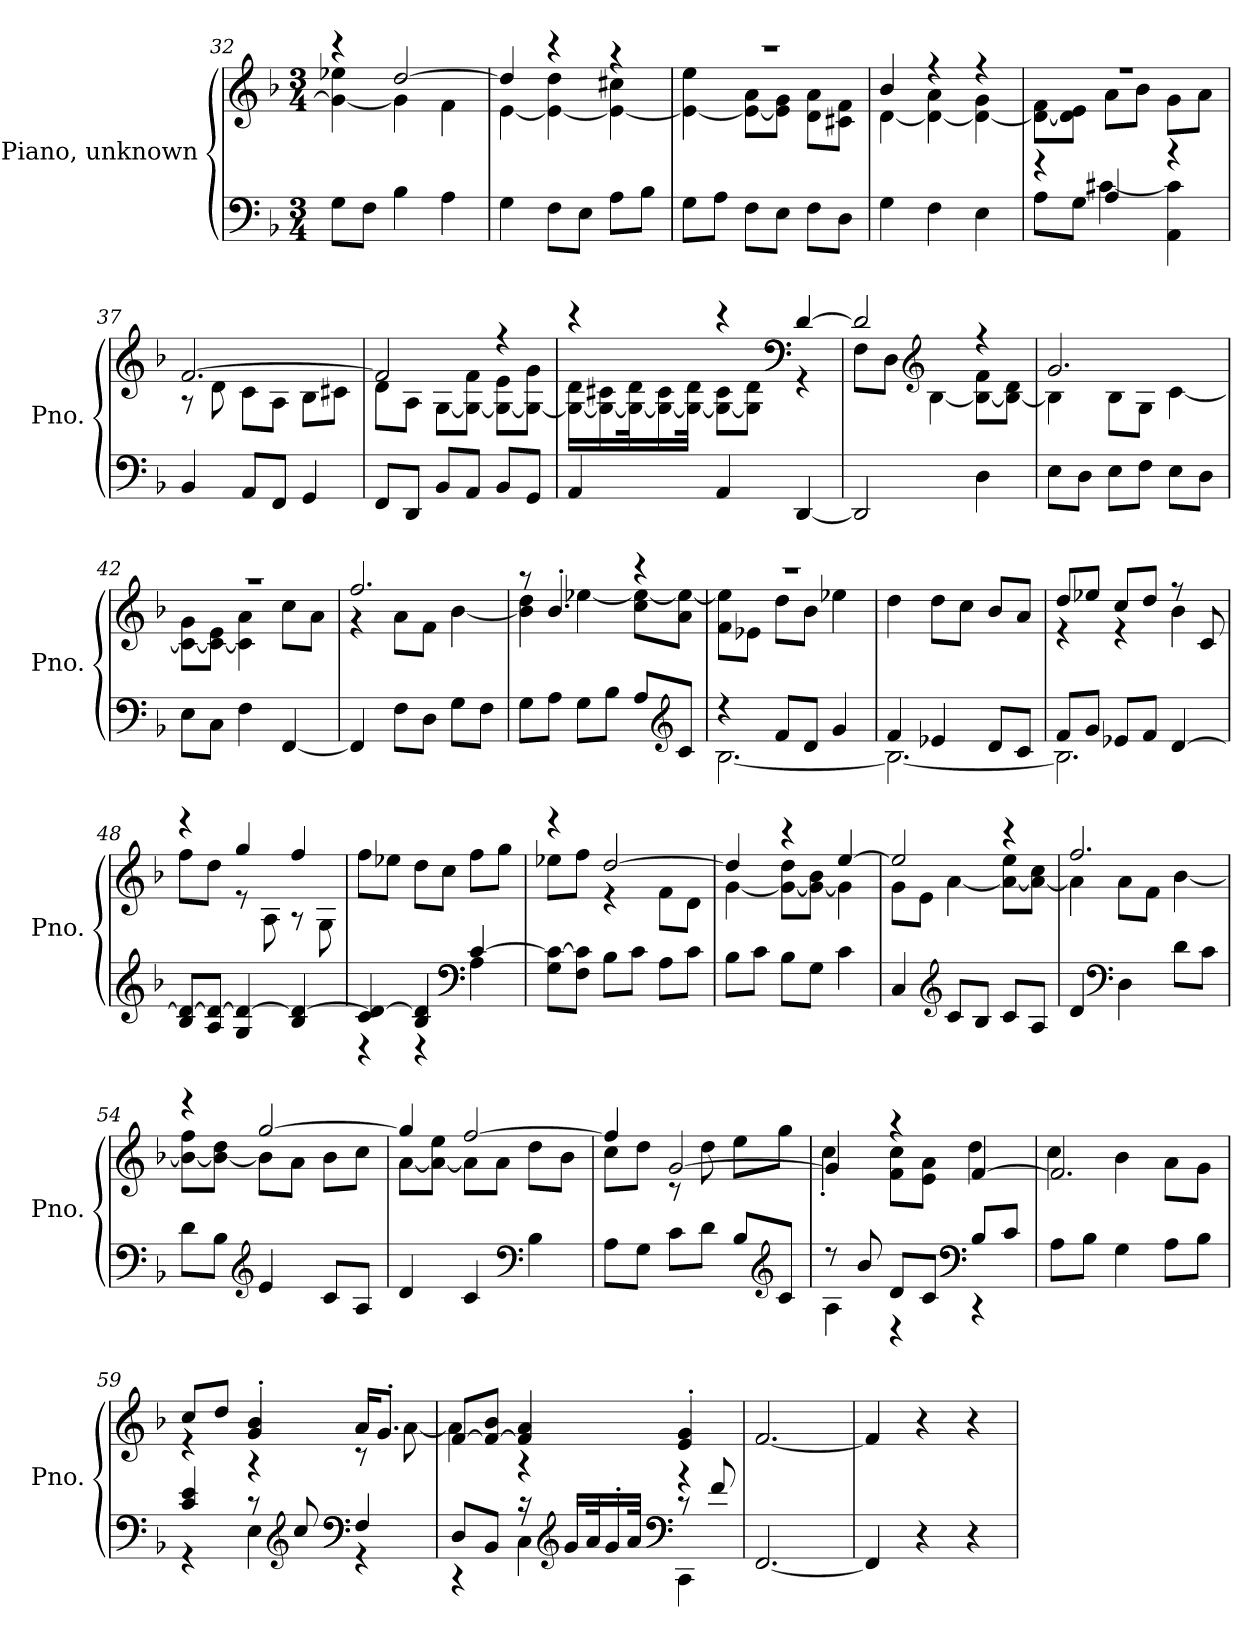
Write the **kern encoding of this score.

**kern	**kern
*part1	*part1
*staff2	*staff1
*I"Piano, unknown	*
*I'Pno.	*
*clefF4	*clefG2
*k[b-]	*k[b-]
*M3/4	*M3/4
=32	=32
*	*^
8G\L	4r	4g\_ 4ee-X\
8F\J	.	.
4B-\	[2dd/	4g\]
4A\	.	4f\
!!LO:PB:g=z	!!
=33	=33	=33
4G\	4dd/]	[4e\
8F\L	4r	4e\_ 4dd\
8E\J	.	.
8A\L	4r	4e\_ 4cc#X\
8B-\J	.	.
=34	=34	=34
8G\L	2.r	4e\_ 4ee\
8A\J	.	.
8F\L	.	8e\_ 8a\L
8E\J	.	8e\] 8g\J
8F\L	.	8d\ 8a\L
8D\J	.	8c#X\ 8f\J
=35	=35	=35
4G\	4b-/	[4d\
4F\	4r	4d\_ 4a\
4E\	4r	4d\_ 4g\
=36	=36	=36
*^	*	*
4r	8A\L	2.r	8d\_ 8f\L
.	8G\J	.	8d\] 8e\J
4A/	[4c#X\	.	8a\L
.	.	.	8b-\J
4r	4AA\ 4c#\]	.	8g\L
.	.	.	8a\J
*v	*v	*	*
=37	=37	=37
4BB-/	[2.f/	8r
.	.	8d\
8AA/L	.	8c\L
8FF/J	.	8A\J
4GG/	.	8B-\L
.	.	8c#X\J
!!LO:LB:g=z	!!
=38	=38	=38
8FF/L	2f/]	8d\L
8DD/J	.	8A\J
8BB-/L	.	[8G\L
8AA/J	.	8G\_ 8f\J
8BB-/L	4r	8G\_ 8e\L
8GG/J	.	8G\_ 8g\J
=39	=39	=39
4AA/	4r	16G\_ 16d\LL
.	.	16G\_ 16c#X\
.	.	32G\_ 32d\K
.	.	16G\_ 16c#\
.	.	32G\_ 32d\JJk
4AA/	4r	8G\_ 8c#\L
.	.	8G\] 8d\J
*	*clefF4	*
[4DD/	[4d/	4r
=40	=40	=40
2DD/]	2d/]	8F\L
.	.	8D\J
*	*clefG2	*
.	.	[4B-\
4D\	4r	8B-\_ 8f\L
.	.	8B-\_ 8d\J
=41	=41	=41
8E\L	2.g/	4B-\]
8D\J	.	.
8E\L	.	8B-\L
8F\J	.	8G\J
8E\L	.	[4c\
8D\J	.	.
!!LO:LB:g=z	!!
=42	=42	=42
8E\L	2.r	8c\_ 8g\L
8C\J	.	8c\_ 8e\J
4F\	.	4c\] 4a\
[4FF/	.	8cc\L
.	.	8a\J
=43	=43	=43
4FF/]	2.ff/	4r
8F\L	.	8a\L
8D\J	.	8f\J
8G\L	.	[4b-\
8F\J	.	.
=44	=44	=44
8G\L	8r	4b-\] 4dd\
8A\J	4.b-'/	.
8G\L	.	[4ee-X\
8B-\J	.	.
8A/L	4r	8cc\ 8ee-\_L
*clefG2	*	*
8c/J	.	8a\ 8ee-\_J
=45	=45	=45
*^	*	*
4r	[2.B-\	2.r	8f\ 8ee-\]L
.	.	.	8e-X\J
8f/L	.	.	8dd\L
8d/J	.	.	8b-\J
4g/	.	.	4ee-X\
*	*	*v	*v
=46	=46	=46
4f/	2.B-\_	4dd\
4e-X/	.	8dd\L
.	.	8cc\J
8d/L	.	8b-/L
8c/J	.	8a/J
!!LO:LB:g=z
=47	=47	=47
*	*	*^
8f/L	2.B-\]	8dd/L	4r
8g/J	.	8ee-X/J	.
8e-X/L	.	8cc/L	4r
8f/J	.	8dd/J	.
[4d/	.	8r	4b-\
.	.	8c/	.
*v	*v	*	*
=48	=48	=48
8B-/ 8d/_L	4r	8ff\L
8A/ 8d/_J	.	8dd\J
4G/ 4d/_	4gg/	8r
.	.	8A\
4B-/ 4d/_	4ff/	8r
.	.	8G\
*	*v	*v
=49	=49
*^	*
4c/ 4d/_	4r	8ff\L
.	.	8ee-X\J
4B-/ 4d/]	4r	8dd\L
.	.	8cc\J
*clefF4	*	*
[4c/	4A\	8ff\L
.	.	8gg\J
*v	*v	*
=50	=50
*	*^
8G\ 8c\_L	4r	8ee-X\L
8F\ 8c\]J	.	8ff\J
8B-\L	[2dd/	4r
8c\J	.	.
8A\L	.	8f\L
8c\J	.	8d\J
=51	=51	=51
8B-\L	4dd/]	[4g\
8c\J	.	.
8B-\L	4r	8g\_ 8dd\L
8G\J	.	8g\_ 8b-\J
4c\	[4ee/	4g\]
!!LO:LB:g=z	!!
=52	=52	=52
4C/	2ee/]	8g\L
.	.	8e\J
*clefG2	*	*
8c/L	.	[4a\
8B-/J	.	.
8c/L	4r	8a\_ 8ee\L
8A/J	.	8a\_ 8cc\J
=53	=53	=53
4d/	2.ff/	4a\]
*clefF4	*	*
4D\	.	8a\L
.	.	8f\J
8d\L	.	[4b-\
8c\J	.	.
=54	=54	=54
8d\L	4r	8b-\_ 8ff\L
8B-\J	.	8b-\_ 8dd\J
*clefG2	*	*
4e/	[2gg/	8b-\L]
.	.	8a\J
8c/L	.	8b-\L
8A/J	.	8cc\J
=55	=55	=55
4d/	4gg/]	[8a\L
.	.	8a\_ 8ee\J
4c/	[2ff/	8a\L]
.	.	8a\J
*clefF4	*	*
4B-\	.	8dd\L
.	.	8b-\J
=56	=56	=56
8A\L	4ff/]	8cc\L
8G\J	.	8dd\J
8c\L	[2g/	8r
8d\J	.	8dd\
8B-/L	.	8ee\L
*clefG2	*	*
8c/J	.	8gg\J
!!LO:LB:g=z	!!
=57	=57	=57
*^	*	*
8r	4A\	4g/]	4cc'\
8b-/	.	.	.
8d/L	4r	4r	8f\ 8cc\L
8c/J	.	.	8e\ 8a\J
*clefF4	*	*	*
8B-/L	4r	[4f/	4dd\
8c/J	.	.	.
*v	*v	*	*
=58	=58	=58
8A\L	2.f/]	4cc\
8B-\J	.	.
4G\	.	4b-\
8A\L	.	8a\L
8B-\J	.	8g\J
=59	=59	=59
*^	*	*
4c/ 4e/	4r	8cc/L	4r
.	.	8dd/J	.
8r	4E\	4g/' 4b-/'	4r
*clefG2	*	*	*
8cc/	.	.	.
*clefF4	*	*	*
4F/	4r	16a/KL	8r
.	.	8.g'/J	.
.	.	.	[8a\
=60	=60	=60	=60
8D/L	4r	[8f/L	4a\]
8BB-/J	.	8f/_ 8b-/J	.
16r	4C\	4f/] 4a/	4r
*clefG2	*	*	*
16g/LL	.	.	.
32a/K	.	.	.
16g'/	.	.	.
32a/JJk	.	.	.
*clefF4	*	*	*
8r	4CC\	4e/' 4g/'	4r
8f/	.	.	.
*v	*v	*	*
*	*v	*v
=61	=61
[2.FF/	[2.f/
!!LO:PB:g=z
=62	=62
4FF/]	4f/]
4r	4r
4r	4r
=	=
*-	*-
